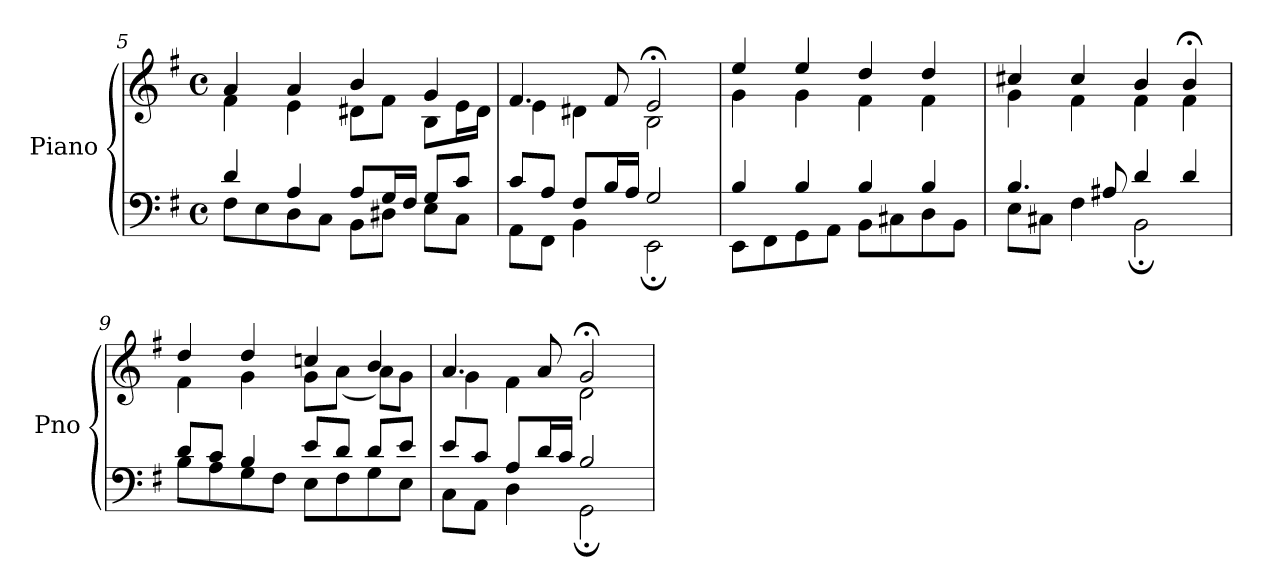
**kern	**kern
*part1	*part1
*staff2	*staff1
*I"Piano	*
*I'Pno	*
*clefF4	*clefG2
*k[f#]	*k[f#]
*M4/4	*M4/4
*met(c)	*met(c)
=5	=5
*^	*^
4d/	8F#\L	4a/	4f#\
.	8E\	.	.
4A/	8D\	4a/	4e\
.	8C\J	.	.
8A/L	8BB\L	4b/	8d#X\L
16G/L	8D#X\J	.	8f#\J
16F#/JJ	.	.	.
8G/L	8E\L	4g/	8B\L
8c/J	8C\J	.	16e\L
.	.	.	16d#\JJ
=6	=6	=6	=6
8c/L	8AA\L	4.f#/	4e\
8A/J	8FF#\J	.	.
8F#/L	4BB\	.	4d#X\
16B/L	.	8f#/	.
16A/JJ	.	.	.
2G/	2EE;\	2e;</	2B\
=7	=7	=7	=7
4B/	8EE\L	4ee/	4g\
.	8FF#\	.	.
4B/	8GG\	4ee/	4g\
.	8AA\J	.	.
4B/	8BB\L	4dd/	4f#\
.	8C#X\	.	.
4B/	8D\	4dd/	4f#\
.	8BB\J	.	.
=8	=8	=8	=8
4.B/	8E\L	4cc#X/	4g\
.	8C#X\J	.	.
.	4F#\	4cc#/	4f#\
8A#X/	.	.	.
4d/	2BB;\	4b/	4f#\
4d/	.	4b;</	4f#\
=9	=9	=9	=9
8d/L	8B\L	4dd/	4f#\
8c/J	8A\	.	.
4B/	8G\	4dd/	4g\
.	8F#\J	.	.
8e/L	8E\L	4ccn/	8g\L
8d/J	8F#\	.	(<8a\J
8d/L	8G\	4b/	8a\L)
8e/J	8E\J	.	8g\J
=10	=10	=10	=10
8e/L	8C\L	4.a/	4g\
8c/J	8AA\J	.	.
8A/L	4D\	.	4f#\
16d/L	.	8a/	.
16c/JJ	.	.	.
2B/	2GG;\	2g;</	2d\
*v	*v	*	*
*	*v	*v
=	=
*-	*-
